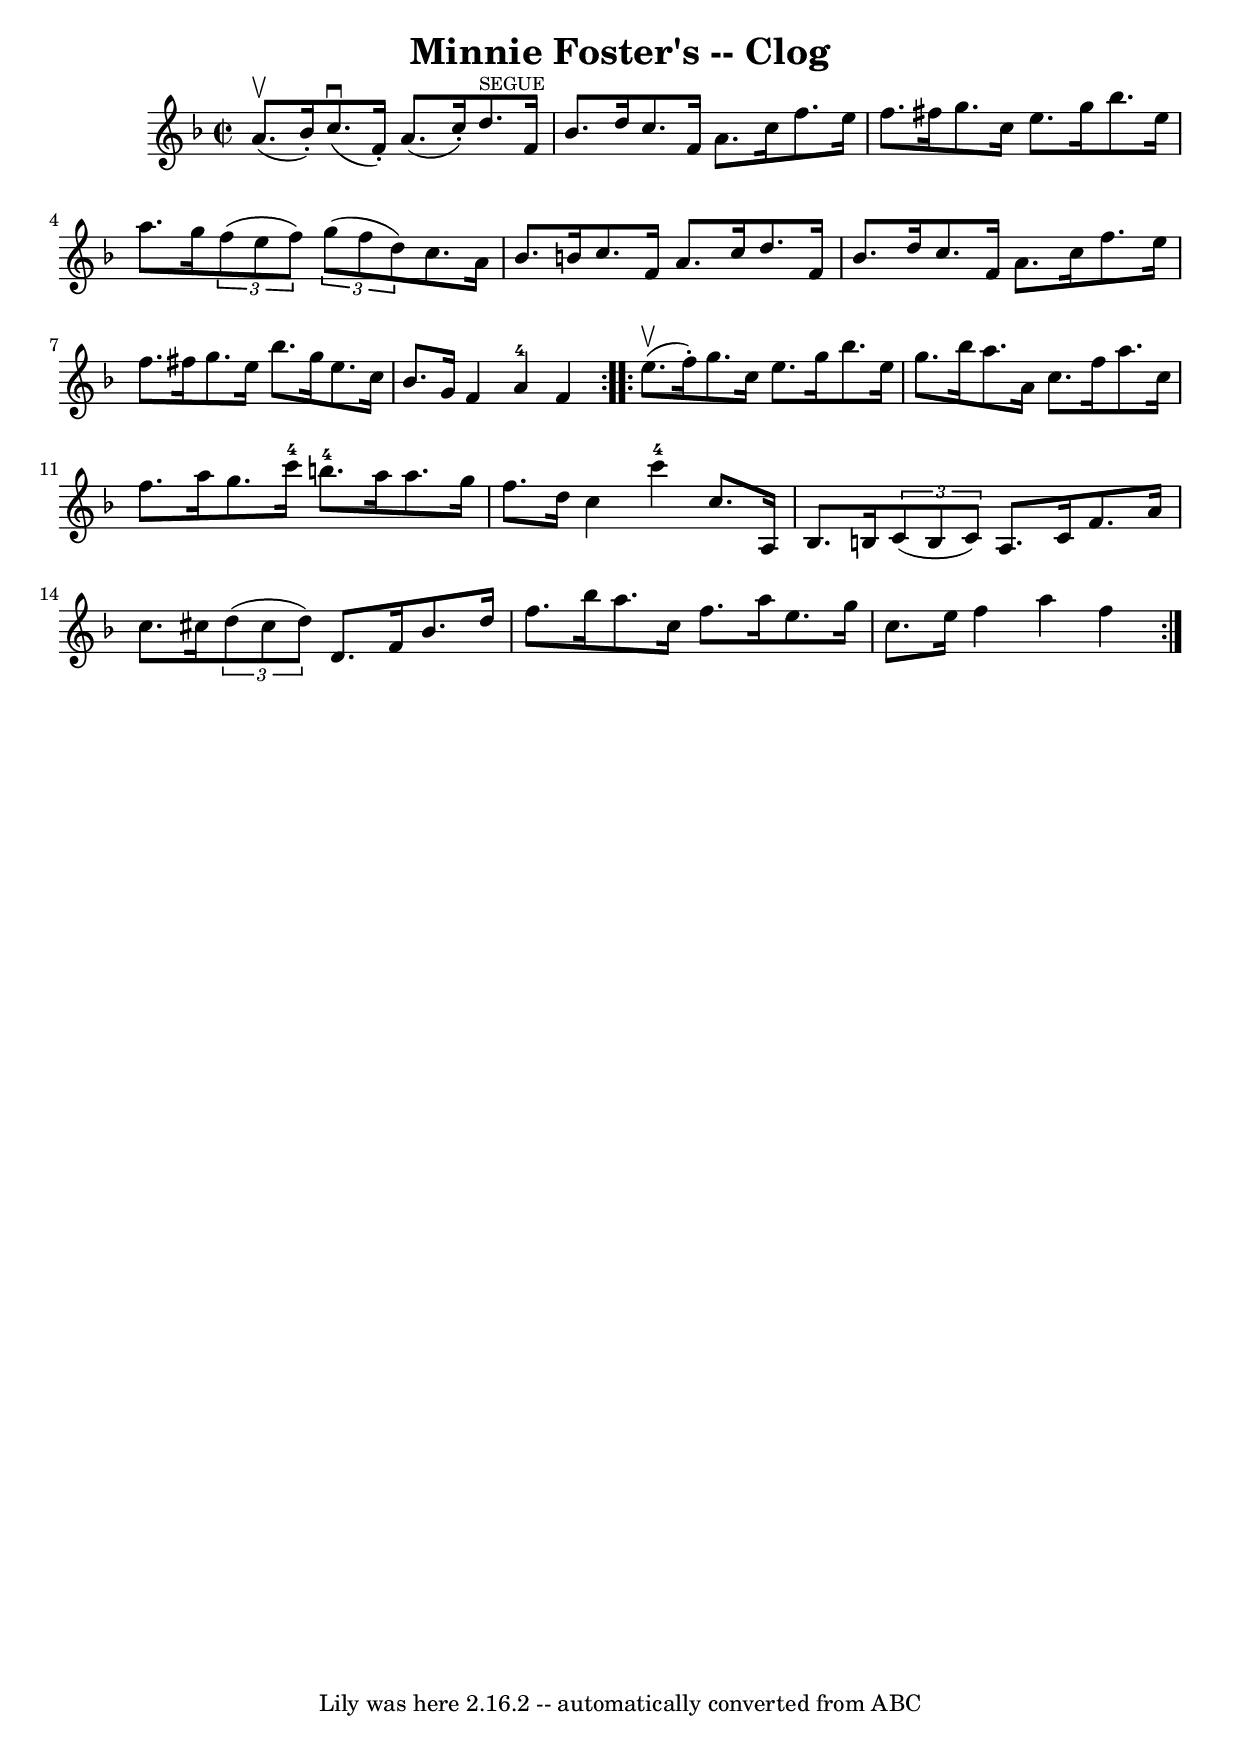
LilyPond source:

\version "2.16.2"
\include "Mammoth.ily"
\header {
  %% book = "Ryan's Mammoth Collection"
  crossRefNumber = "1"
  footnotes = "\\\\156 929"
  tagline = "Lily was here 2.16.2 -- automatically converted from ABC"
  title = "Minnie Foster's -- Clog"

}
voicedefault =  {



  \repeat volta 2 {

    \override Staff.TimeSignature #'style = #'C
    \time 2/2 
    \key f \major
    a'8.^\upbow(bes'16-.) |
    c''8.^\downbow(f'16-.) a'8. (c''16-.) d''8.^\segue f'16    
    bes'8. d''16    |
    c''8. f'16 a'8. c''16 f''8. e''16  
    f''8. fis''16    |
    g''8. c''16 e''8. g''16 bes''8.  
    e''16 a''8. g''16    |
    \times 2/3 { f''8 (e''8 f''8  
		-) 
	       }   \times 2/3 { g''8 (f''8 d''8) 
			      } c''8. a'16 bes'8.    
    b'16    |
    c''8. f'16 a'8. c''16 d''8. f'16 bes'8.  
    d''16    |
    c''8. f'16 a'8. c''16 f''8. e''16 f''8. 
    fis''16    |
    g''8. e''16 bes''8. g''16 e''8. c''16   
    bes'8. g'16    |
    f'4 a'4-4 f'4  
  }     
  \repeat volta 2 {
    
    e''8.^\upbow(f''16-.) |
    g''8. c''16 e''8. g''16    
    bes''8. e''16 g''8. bes''16    |
    a''8. a'16 c''8.    
    f''16 a''8. c''16 f''8. a''16    |
    g''8. c'''16-4   
    b''8.-4 a''16 a''8. g''16 f''8. d''16    |
    c''4     
    c'''4-4 c''8. a16 bes8. b16    |
    \times 2/3 { c'8 (
		 b8 c'8) 
	       } a8. c'16 f'8. a'16 c''8. cis''16    |
    
    \times 2/3 { d''8 (cis''8 d''8) 
	       } d'8. f'16 bes'8.    
    d''16 f''8. bes''16    |
    a''8. c''16 f''8. a''16    
    e''8. g''16 c''8. e''16    |
    f''4 a''4 f''4  
  }   

}

\score{
  <<

    \context Staff="default"
    {
      \voicedefault 
      
    }

  >>
  \layout {
    
  }
  \midi {
  }

}
